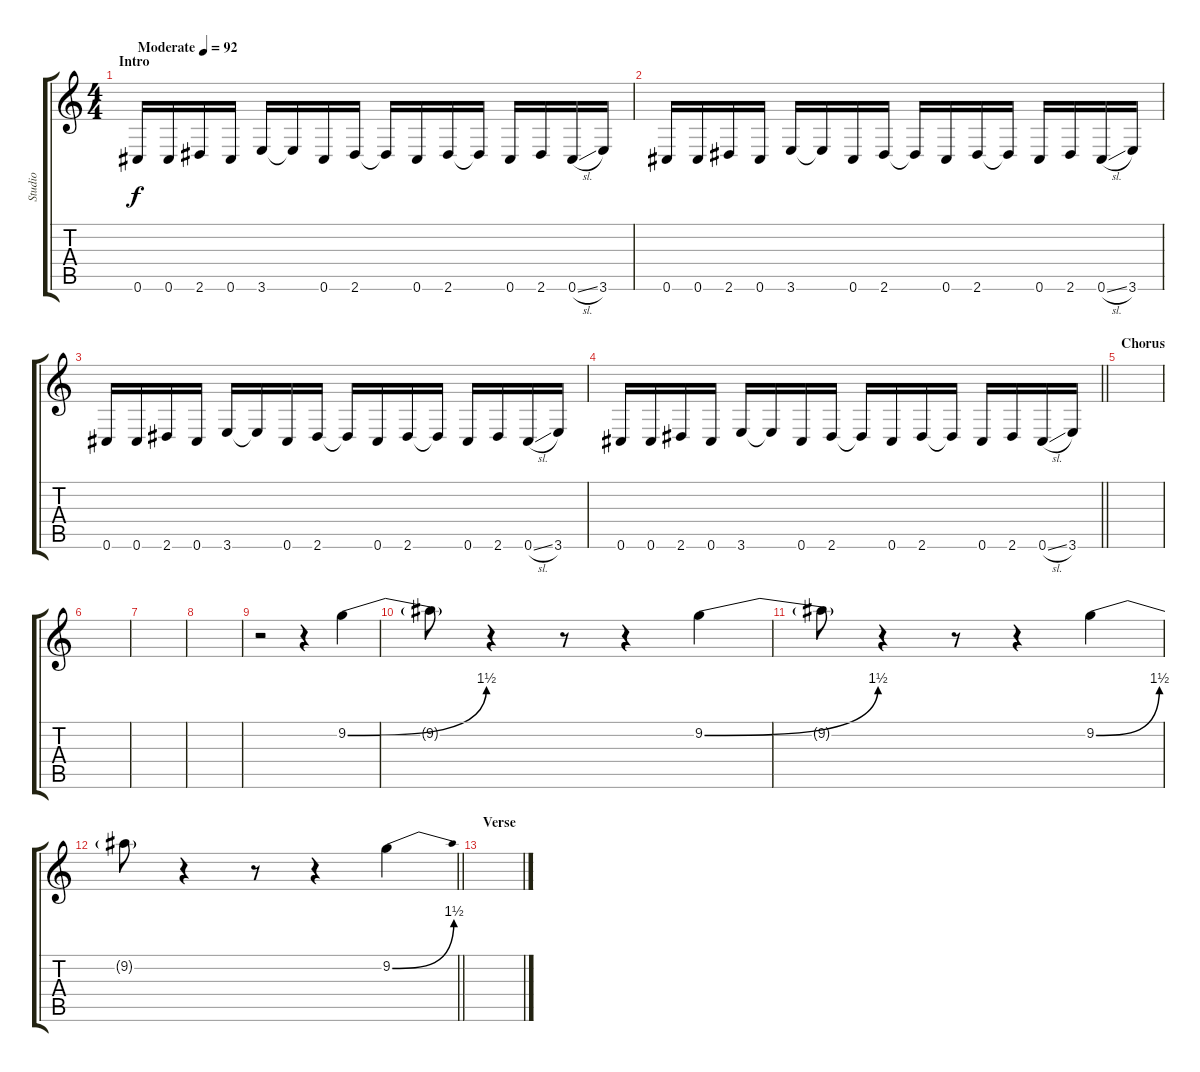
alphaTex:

\track ("Studio" "Studio") {instrument electricguitarmuted}
\staff {score tabs}
\tuning (Eb4 Bb3 Gb3 Db3 Ab2 Db2) {hide}
\ts (4 4)
\section ("" "Intro")
\tempo (92 "Moderate")
\clef g2
\ks c
0.6.16{dy f instrument electricguitarmuted} 0.6.16 2.6.16 0.6.16 3.6.16 3.6{t}.16 0.6.16 2.6.16 2.6{t}.16 0.6.16 2.6.16 2.6{t}.16 0.6.16 2.6.16 0.6{sl}.16 3.6.16 |
0.6.16 0.6.16 2.6.16 0.6.16 3.6.16 3.6{t}.16 0.6.16 2.6.16 2.6{t}.16 0.6.16 2.6.16 2.6{t}.16 0.6.16 2.6.16 0.6{sl}.16 3.6.16 |
0.6.16 0.6.16 2.6.16 0.6.16 3.6.16 3.6{t}.16 0.6.16 2.6.16 2.6{t}.16 0.6.16 2.6.16 2.6{t}.16 0.6.16 2.6.16 0.6{sl}.16 3.6.16 |
\barLineRight lightlight
0.6.16 0.6.16 2.6.16 0.6.16 3.6.16 3.6{t}.16 0.6.16 2.6.16 2.6{t}.16 0.6.16 2.6.16 2.6{t}.16 0.6.16 2.6.16 0.6{sl}.16 3.6.16 |
\section ("" "Chorus")
|
|
|
|
r.2{volume 13 instrument distortionguitar} r.4 9.2{be (bend 0 0 60 6)}.4 |
9.2{t}.8 r.4 r.8 r.4 9.2{be (bend 0 0 60 6)}.4 |
9.2{t}.8 r.4 r.8 r.4 9.2{be (bend 0 0 60 6)}.4 |
\barLineRight lightlight
9.2{t}.8 r.4 r.8 r.4 9.2{be (bend 0 0 60 6)}.4 |
\section ("" "Verse")
